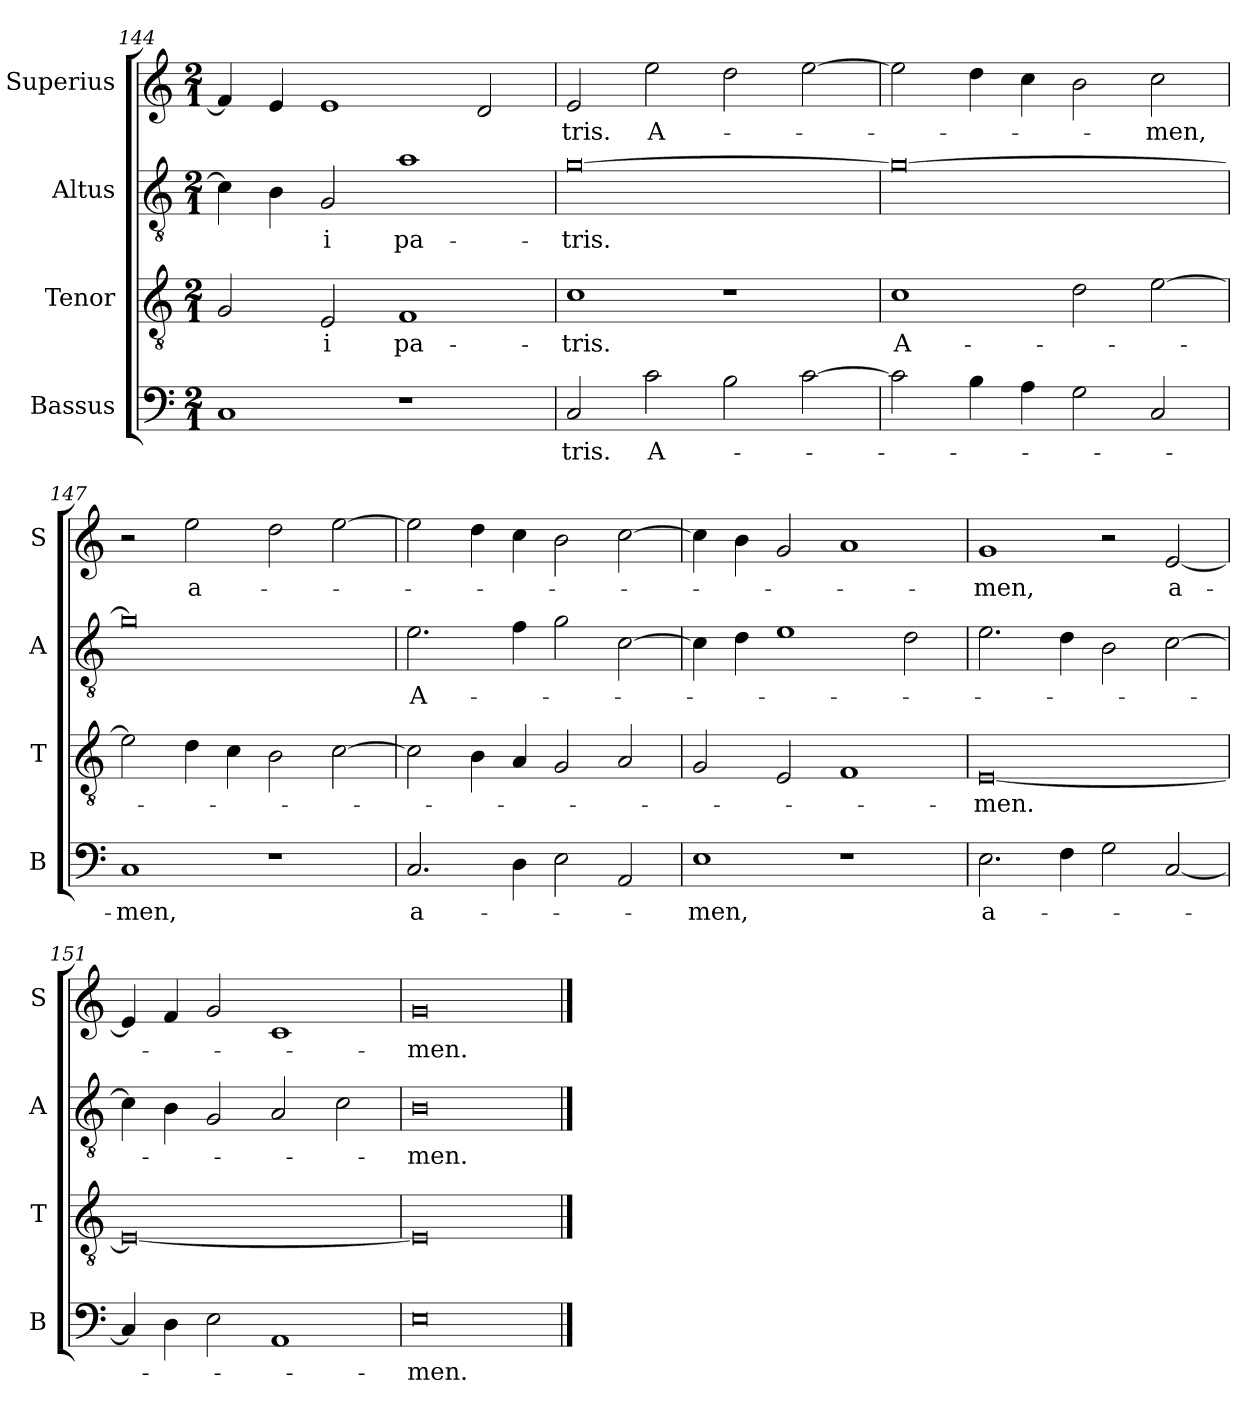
**kern	**text	**kern	**text	**kern	**text	**kern	**text
*part4	*part4	*part3	*part3	*part2	*part2	*part1	*part1
*staff4	*staff4	*staff3	*staff3	*staff2	*staff2	*staff1	*staff1
*I"Bassus	*	*I"Tenor	*	*I"Altus	*	*I"Superius	*
*I'B	*	*I'T	*	*I'A	*	*I'S	*
*clefF4	*	*clefGv2	*	*clefGv2	*	*clefG2	*
*k[]	*	*k[]	*	*k[]	*	*k[]	*
*M2/1	*	*M2/1	*	*M2/1	*	*M2/1	*
=144	=144	=144	=144	=144	=144	=144	=144
1C	.	2G/	.	4c\]	.	4f/]	.
.	.	.	.	4B\	.	4e/	.
.	.	2E/	-i	2G/	-i	1e	.
1r	.	1F	pa-	1a	pa-	.	.
.	.	.	.	.	.	2d/	.
=145	=145	=145	=145	=145	=145	=145	=145
2C/	-tris.	1c	-tris.	[0g	-tris.	2e/	-tris.
2c\	A-	.	.	.	.	2ee\	A-
2B\	.	1r	.	.	.	2dd\	.
[2c\	.	.	.	.	.	[2ee\	.
=146	=146	=146	=146	=146	=146	=146	=146
2c\]	.	1c	A-	0g_	.	2ee\]	.
4B\	.	.	.	.	.	4dd\	.
4A\	.	.	.	.	.	4cc\	.
2G\	.	2d\	.	.	.	2b\	.
2C/	.	[2e\	.	.	.	2cc\	-men,
=147	=147	=147	=147	=147	=147	=147	=147
1C	-men,	2e\]	.	0g]	.	2r	.
.	.	4d\	.	.	.	2ee\	a-
.	.	4c\	.	.	.	.	.
1r	.	2B\	.	.	.	2dd\	.
.	.	[2c\	.	.	.	[2ee\	.
=148	=148	=148	=148	=148	=148	=148	=148
2.C/	a-	2c\]	.	2.e\	A-	2ee\]	.
.	.	4B\	.	.	.	4dd\	.
4D\	.	4A/	.	4f\	.	4cc\	.
2E\	.	2G/	.	2g\	.	2b\	.
2AA/	.	2A/	.	[2c\	.	[2cc\	.
=149	=149	=149	=149	=149	=149	=149	=149
1E	-men,	2G/	.	4c\]	.	4cc\]	.
.	.	.	.	4d\	.	4b\	.
.	.	2E/	.	1e	.	2g/	.
1r	.	1F	.	.	.	1a	.
.	.	.	.	2d\	.	.	.
=150	=150	=150	=150	=150	=150	=150	=150
2.E\	a-	[0E	-men.	2.e\	.	1g	-men,
4F\	.	.	.	4d\	.	.	.
2G\	.	.	.	2B\	.	2r	.
[2C/	.	.	.	[2c\	.	[2e/	a-
=151	=151	=151	=151	=151	=151	=151	=151
4C/]	.	0E_	.	4c\]	.	4e/]	.
4D\	.	.	.	4B\	.	4f/	.
2E\	.	.	.	2G/	.	2g/	.
1AA	.	.	.	2A/	.	1c	.
.	.	.	.	2c\	.	.	.
=152	=152	=152	=152	=152	=152	=152	=152
0E	-men.	0E]	.	0B	-men.	0g	-men.
==	==	==	==	==	==	==	==
*-	*-	*-	*-	*-	*-	*-	*-
